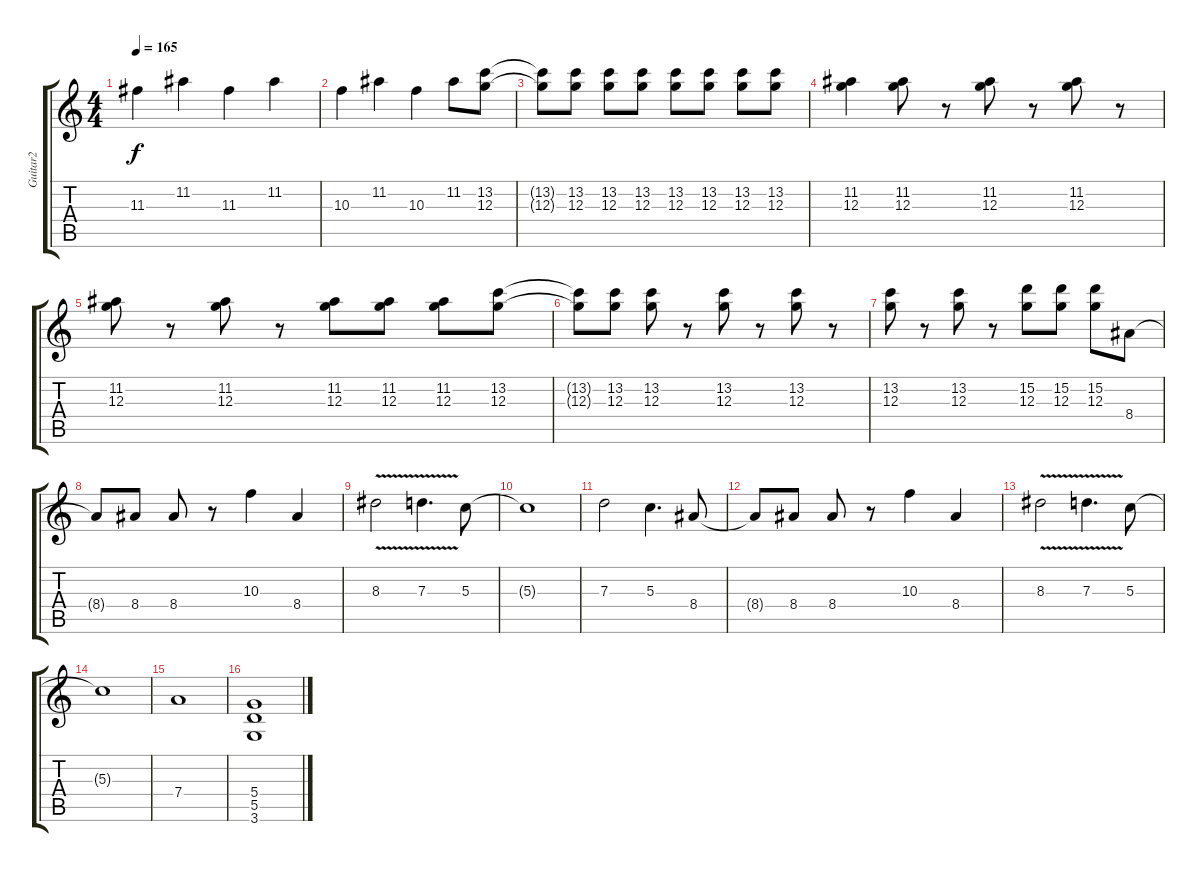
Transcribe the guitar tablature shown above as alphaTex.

\track ("Guitar2" "Guitar2") {instrument overdrivenguitar}
\staff {score tabs}
\tuning (E4 B3 G3 D3 A2 E2) {hide}
\ts (4 4)
\tempo 165
\clef g2
\ks c
11.3{t}.4{dy f} 11.2.4 11.3.4 11.2.4 |
10.3.4 11.2.4 10.3.4 11.2.8 (13.2 12.3).8 |
(13.2{t} 12.3{t}).8 (13.2 12.3).8 (13.2 12.3).8 (13.2 12.3).8 (13.2 12.3).8 (13.2 12.3).8 (13.2 12.3).8 (13.2 12.3).8 |
(11.2 12.3).4 (11.2 12.3).8 r.8 (11.2 12.3).8 r.8 (11.2 12.3).8 r.8 |
(11.2 12.3).8 r.8 (11.2 12.3).8 r.8 (11.2 12.3).8 (11.2 12.3).8 (11.2 12.3).8 (13.2 12.3).8 |
(13.2{t} 12.3{t}).8 (13.2 12.3).8 (13.2 12.3).8 r.8 (13.2 12.3).8 r.8 (13.2 12.3).8 r.8 |
(13.2 12.3).8 r.8 (13.2 12.3).8 r.8 (15.2 12.3).8 (15.2 12.3).8 (15.2 12.3).8 8.4.8{volume 13} |
8.4{t}.8 8.4.8 8.4.8 r.8 10.3.4 8.4.4 |
8.3{v}.2 7.3{v}.4{d} 5.3.8 |
5.3{t}.1 |
7.3.2 5.3.4{d} 8.4.8 |
8.4{t}.8 8.4.8 8.4.8 r.8 10.3.4 8.4.4 |
8.3{v}.2 7.3{v}.4{d} 5.3.8 |
5.3{t}.1 |
7.4.1 |
(5.4 5.5 3.6).1{volume 9}
